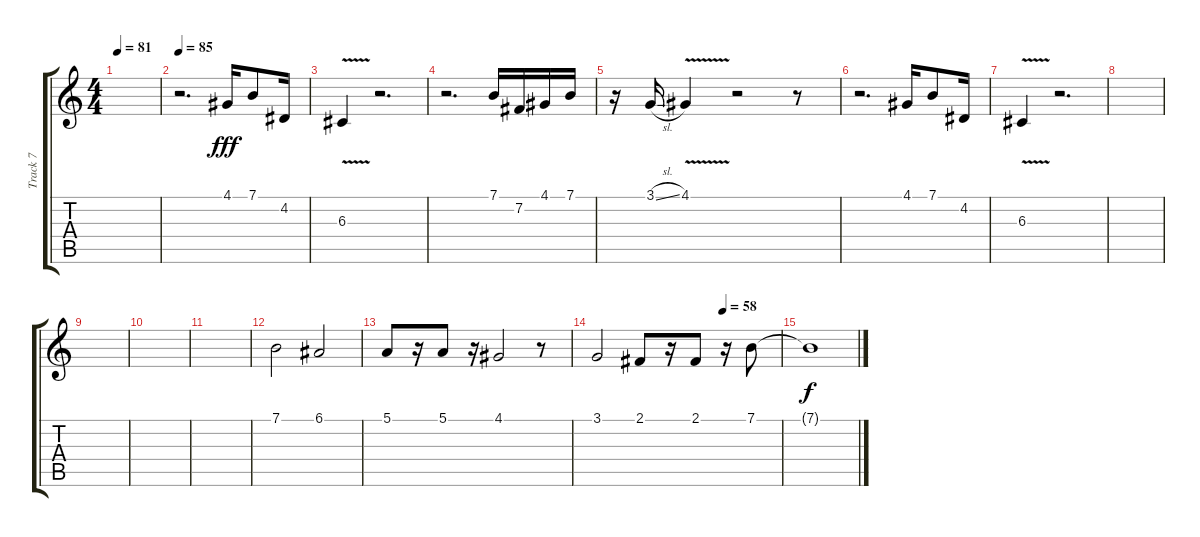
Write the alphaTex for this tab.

\track ("Track 7" "Track 7") {instrument altosax}
\staff {score tabs}
\tuning (E4 B3 G3 D3 A2 E2) {hide}
\ts (4 4)
\tempo 81
\clef g2
\ks c
|
\tempo 85
r.2{d} 4.1.16{dy fff} 7.1.8 4.2.16 |
6.3{v}.4 r.2{d} |
r.2{d} 7.1.16 7.2.16 4.1.16 7.1.16 |
r.16 3.1{sl}.16 4.1{v}.4 r.2 r.8 |
r.2{d} 4.1.16 7.1.8 4.2.16 |
6.3{v}.4 r.2{d} |
|
|
|
|
7.1.2 6.1.2 |
5.1.8 r.16 5.1.8 r.16 4.1.2 r.8 |
\tempo (58 0.6875)
3.1.2 2.1.8 r.16 2.1.8 r.16 7.1.8 |
7.1{t}.1{dy f}
